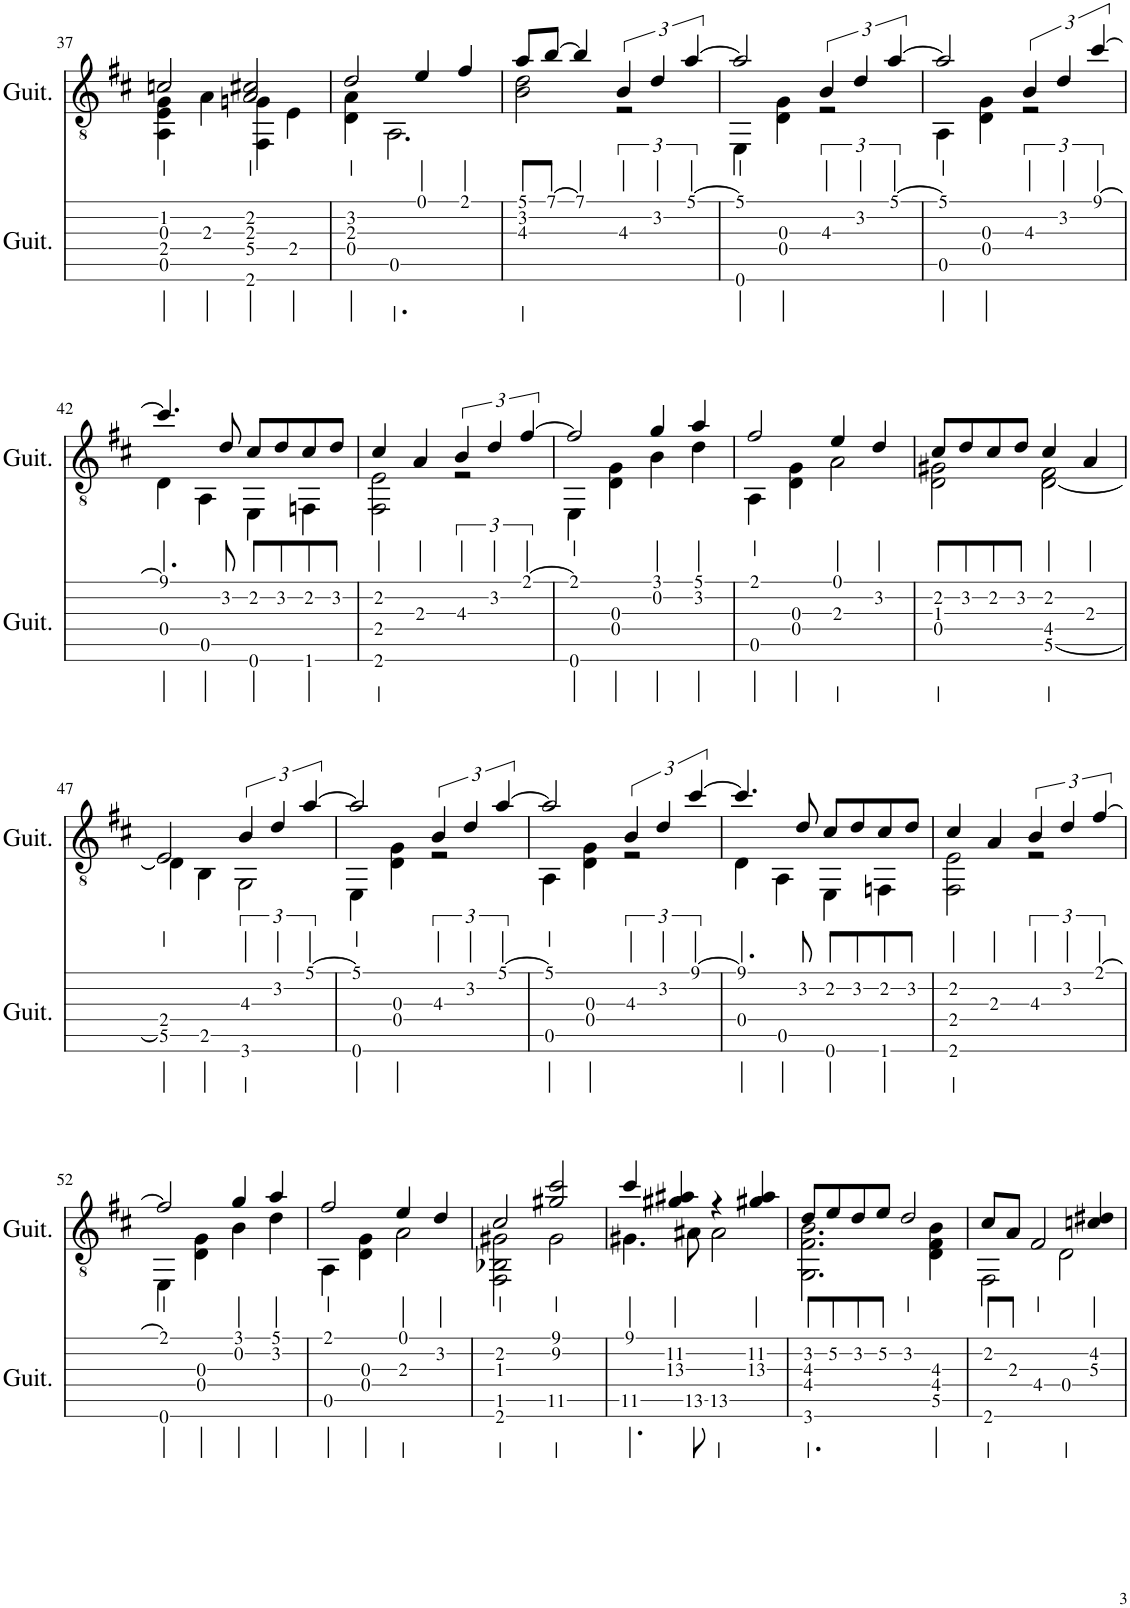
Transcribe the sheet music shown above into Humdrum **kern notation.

**kern	**kern
*part2	*part1
*staff2	*staff1
*I"Guitarra clásica	*I"Guitarra clásica
*I'Guit.	*I'Guit.
!!LO:PB:g=z
*	*clefGv2
*k[f#c#]	*k[f#c#]
*M4/4	*M4/4
=37	=37
*^	*^
2cn/	4AA\ 4E\ 4G\	2cn/	4AA\ 4E\ 4G\
.	4A\	.	4A\
2A/ 2c#X/	4FF#\ 4Gn\	2A/ 2c#X/	4FF#\ 4Gn\
.	4E\	.	4E\
=38	=38	=38	=38
2d/	4D\ 4A\	2d/	4D\ 4A\
.	2.AA\	.	2.AA\
4e/	.	4e/	.
4f#/	.	4f#/	.
=39	=39	=39	=39
8a/L	2B\ 2d\	8a/L	2B\ 2d\
[8b/J	.	[8b/J	.
4b/]	.	4b/]	.
6B/	2r	6B/	2r
6d/	.	6d/	.
[6a/	.	[6a/	.
=40	=40	=40	=40
2a/]	4EE\	2a/]	4EE\
.	4D\ 4G\	.	4D\ 4G\
6B/	2r	6B/	2r
6d/	.	6d/	.
[6a/	.	[6a/	.
=41	=41	=41	=41
2a/]	4AA\	2a/]	4AA\
.	4D\ 4G\	.	4D\ 4G\
6B/	2r	6B/	2r
6d/	.	6d/	.
[6cc#/	.	[6cc#/	.
!!LO:LB:g=z	!!
=42	=42	=42	=42
4.cc#/]	4D\	4.cc#/]	4D\
.	4AA\	.	4AA\
8d/	.	8d/	.
8c#/L	4EE\	8c#/L	4EE\
8d/	.	8d/	.
8c#/	4FFn\	8c#/	4FFn\
8d/J	.	8d/J	.
=43	=43	=43	=43
4c#/	2FF#\ 2E\	4c#/	2FF#\ 2E\
4A/	.	4A/	.
6B/	2r	6B/	2r
6d/	.	6d/	.
[6f#/	.	[6f#/	.
=44	=44	=44	=44
2f#/]	4EE\	2f#/]	4EE\
.	4D\ 4G\	.	4D\ 4G\
4g/	4B\	4g/	4B\
4a/	4d\	4a/	4d\
=45	=45	=45	=45
2f#/	4AA\	2f#/	4AA\
.	4D\ 4G\	.	4D\ 4G\
4e/	2A\	4e/	2A\
4d/	.	4d/	.
=46	=46	=46	=46
8c#/L	2D\ 2G#X\	8c#/L	2D\ 2G#X\
8d/	.	8d/	.
8c#/	.	8c#/	.
8d/J	.	8d/J	.
4c#/	[2D\ 2F#\	4c#/	[2D\ 2F#\
4A/	.	4A/	.
!!LO:LB:g=z	!!
=47	=47	=47	=47
2E/	4D\]	2E/	4D\]
.	4BB\	.	4BB\
6B/	2GG\	6B/	2GG\
6d/	.	6d/	.
[6a/	.	[6a/	.
=48	=48	=48	=48
2a/]	4EE\	2a/]	4EE\
.	4D\ 4G\	.	4D\ 4G\
6B/	2r	6B/	2r
6d/	.	6d/	.
[6a/	.	[6a/	.
=49	=49	=49	=49
2a/]	4AA\	2a/]	4AA\
.	4D\ 4G\	.	4D\ 4G\
6B/	2r	6B/	2r
6d/	.	6d/	.
[6cc#/	.	[6cc#/	.
=50	=50	=50	=50
4.cc#/]	4D\	4.cc#/]	4D\
.	4AA\	.	4AA\
8d/	.	8d/	.
8c#/L	4EE\	8c#/L	4EE\
8d/	.	8d/	.
8c#/	4FFn\	8c#/	4FFn\
8d/J	.	8d/J	.
=51	=51	=51	=51
4c#/	2FF#\ 2E\	4c#/	2FF#\ 2E\
4A/	.	4A/	.
6B/	2r	6B/	2r
6d/	.	6d/	.
[6f#/	.	[6f#/	.
!!LO:LB:g=z	!!
=52	=52	=52	=52
2f#/]	4EE\	2f#/]	4EE\
.	4D\ 4G\	.	4D\ 4G\
4g/	4B\	4g/	4B\
4a/	4d\	4a/	4d\
=53	=53	=53	=53
2f#/	4AA\	2f#/	4AA\
.	4D\ 4G\	.	4D\ 4G\
4e/	2A\	4e/	2A\
4d/	.	4d/	.
=54	=54	=54	=54
2c#/	2FF#\ 2BB-X\ 2G#X\	2c#/	2FF#\ 2BB-X\ 2G#X\
2g#X/ 2cc#/	2G#\	2g#X/ 2cc#/	2G#\
=55	=55	=55	=55
4cc#/	4.G#X\	4cc#/	4.G#X\
4g#X/ 4a#X/	.	4g#X/ 4a#X/	.
.	8A#X\	.	8A#X\
4r	2A#\	4r	2A#\
4g#X/ 4a#/	.	4g#X/ 4a#/	.
=56	=56	=56	=56
8d/L	2.GG\ 2.F#\ 2.B\	8d/L	2.GG\ 2.F#\ 2.B\
8e/	.	8e/	.
8d/	.	8d/	.
8e/J	.	8e/J	.
2d/	.	2d/	.
.	4D\ 4F#\ 4B\	.	4D\ 4F#\ 4B\
=57	=57	=57	=57
8c#/L	2FF#\	8c#/L	2FF#\
8A/J	.	8A/J	.
2F#/	.	2F#/	.
.	2D\	.	2D\
4cn/ 4d#X/	.	4cn/ 4d#X/	.
*v	*v	*	*
*	*v	*v
=	=
*-	*-
